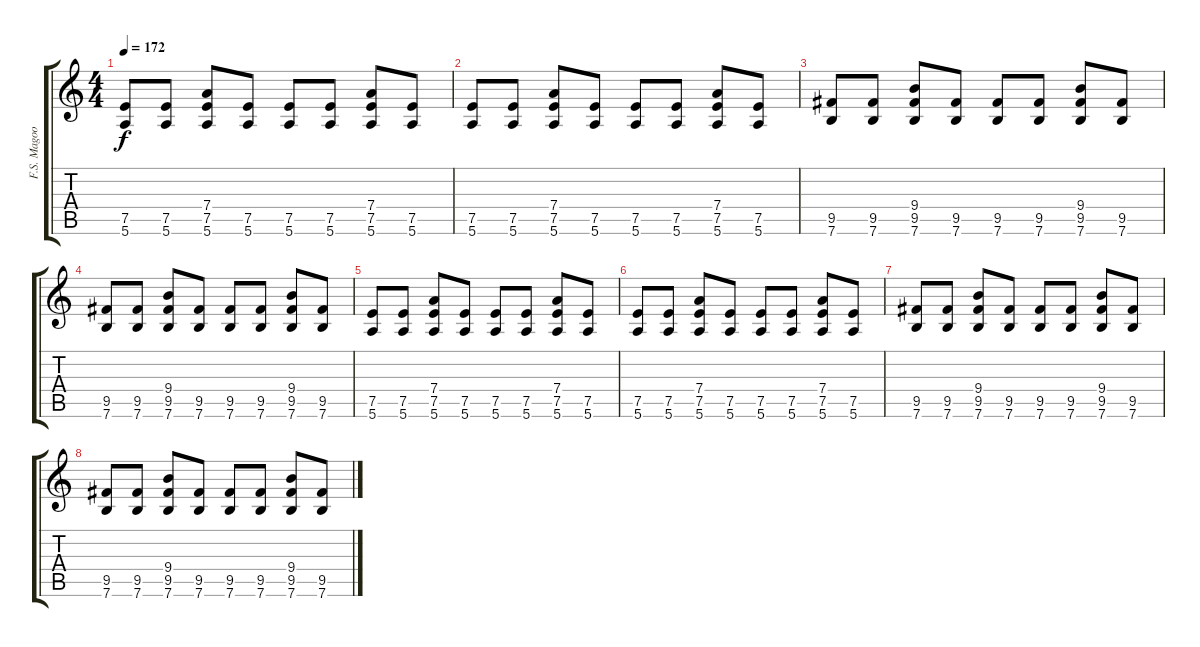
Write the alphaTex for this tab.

\track ("F.S. Magoo" "F.S. Magoo") {instrument distortionguitar}
\staff {score tabs}
\tuning (E4 B3 G3 D3 A2 E2) {hide}
\ts (4 4)
\tempo 172
\clef g2
\ks c
(7.5 5.6).8{dy f} (7.5 5.6).8 (7.4 7.5 5.6).8 (7.5 5.6).8 (7.5 5.6).8 (7.5 5.6).8 (7.4 7.5 5.6).8 (7.5 5.6).8 |
(7.5 5.6).8 (7.5 5.6).8 (7.4 7.5 5.6).8 (7.5 5.6).8 (7.5 5.6).8 (7.5 5.6).8 (7.4 7.5 5.6).8 (7.5 5.6).8 |
(9.5 7.6).8 (9.5 7.6).8 (9.4 9.5 7.6).8 (9.5 7.6).8 (9.5 7.6).8 (9.5 7.6).8 (9.4 9.5 7.6).8 (9.5 7.6).8 |
(9.5 7.6).8 (9.5 7.6).8 (9.4 9.5 7.6).8 (9.5 7.6).8 (9.5 7.6).8 (9.5 7.6).8 (9.4 9.5 7.6).8 (9.5 7.6).8 |
(7.5 5.6).8 (7.5 5.6).8 (7.4 7.5 5.6).8 (7.5 5.6).8 (7.5 5.6).8 (7.5 5.6).8 (7.4 7.5 5.6).8 (7.5 5.6).8 |
(7.5 5.6).8 (7.5 5.6).8 (7.4 7.5 5.6).8 (7.5 5.6).8 (7.5 5.6).8 (7.5 5.6).8 (7.4 7.5 5.6).8 (7.5 5.6).8 |
(9.5 7.6).8 (9.5 7.6).8 (9.4 9.5 7.6).8 (9.5 7.6).8 (9.5 7.6).8 (9.5 7.6).8 (9.4 9.5 7.6).8 (9.5 7.6).8 |
(9.5 7.6).8 (9.5 7.6).8 (9.4 9.5 7.6).8 (9.5 7.6).8 (9.5 7.6).8 (9.5 7.6).8 (9.4 9.5 7.6).8 (9.5 7.6).8
